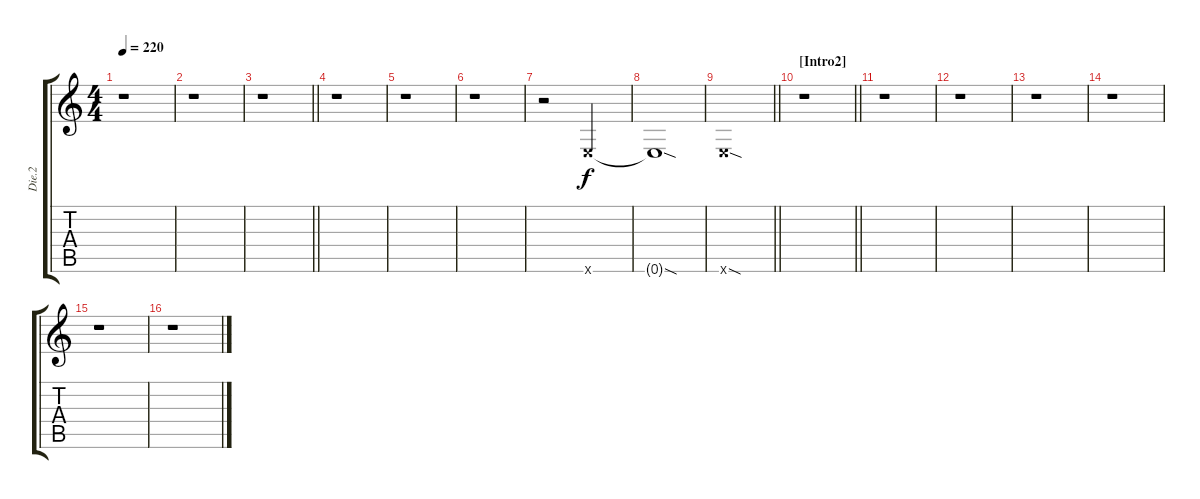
\track ("Die.2" "Die.2") {instrument electricguitarclean}
\staff {score tabs}
\tuning (E4 B3 G3 D3 A2 E2) {hide}
\ts (4 4)
\tempo 220
\clef g2
\ks c
r.1{dy f instrument electricguitarclean} |
r.1 |
\barLineRight lightlight
r.1 |
r.1 |
r.1 |
r.1 |
r.2 0.6{x}.2 |
0.6{sod t}.1 |
\barLineRight lightlight
0.6{sod x}.1 |
\section ("" "[Intro2]")
\barLineRight lightlight
r.1 |
\section ("" "")
r.1 |
r.1 |
r.1 |
r.1 |
r.1 |
r.1
